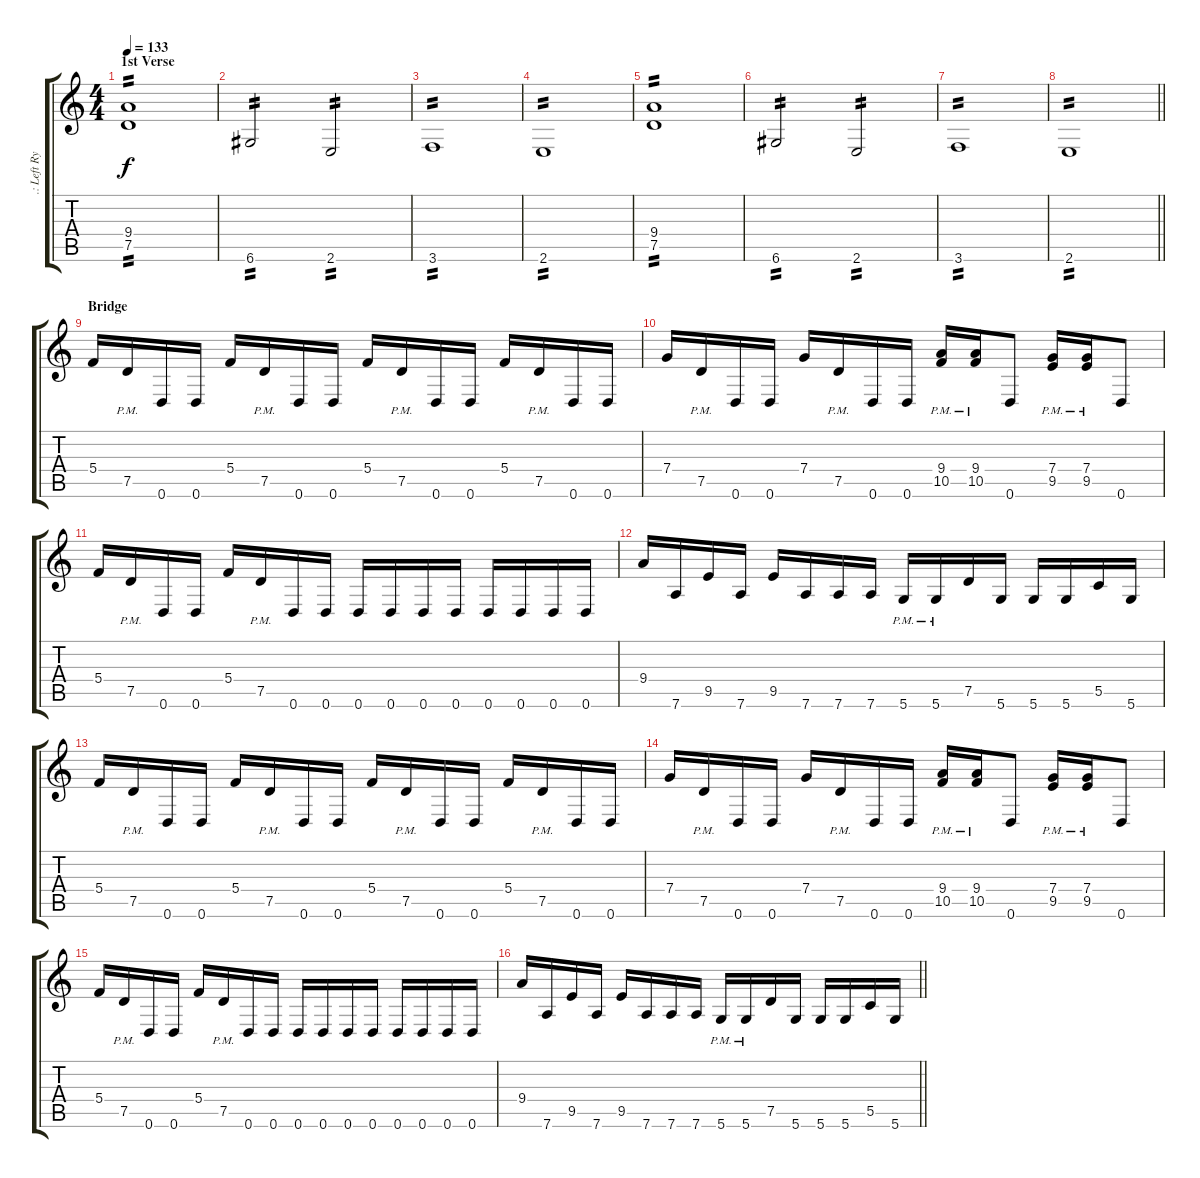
\track (".: Left Rythm Guitar :." ".: Left Ry") {instrument distortionguitar}
\staff {score tabs}
\tuning (D4 A3 F3 C3 G2 D2) {hide}
\ts (4 4)
\section ("" "1st Verse")
\tempo 133
\clef g2
\ks c
(9.4 7.5).1{tp 2 dy f} |
6.6.2{tp 2} 2.6.2{tp 2} |
3.6.1{tp 2} |
2.6.1{tp 2} |
(9.4 7.5).1{tp 2} |
6.6.2{tp 2} 2.6.2{tp 2} |
3.6.1{tp 2} |
\barLineRight lightlight
2.6.1{tp 2} |
\section ("" "Bridge")
5.4.16 7.5{pm}.16 0.6.16 0.6.16 5.4.16 7.5{pm}.16 0.6.16 0.6.16 5.4.16 7.5{pm}.16 0.6.16 0.6.16 5.4.16 7.5{pm}.16 0.6.16 0.6.16 |
7.4.16 7.5{pm}.16 0.6.16 0.6.16 7.4.16 7.5{pm}.16 0.6.16 0.6.16 (9.4 10.5{pm}).16 (9.4 10.5{pm}).16 0.6.8 (7.4 9.5{pm}).16 (7.4 9.5{pm}).16 0.6.8 |
5.4.16 7.5{pm}.16 0.6.16 0.6.16 5.4.16 7.5{pm}.16 0.6.16 0.6.16 0.6.16 0.6.16 0.6.16 0.6.16 0.6.16 0.6.16 0.6.16 0.6.16 |
9.4.16 7.6.16 9.5.16 7.6.16 9.5.16 7.6.16 7.6.16 7.6.16 5.6{pm}.16 5.6{pm}.16 7.5.16 5.6.16 5.6.16 5.6.16 5.5.16 5.6.16 |
5.4.16 7.5{pm}.16 0.6.16 0.6.16 5.4.16 7.5{pm}.16 0.6.16 0.6.16 5.4.16 7.5{pm}.16 0.6.16 0.6.16 5.4.16 7.5{pm}.16 0.6.16 0.6.16 |
7.4.16 7.5{pm}.16 0.6.16 0.6.16 7.4.16 7.5{pm}.16 0.6.16 0.6.16 (9.4 10.5{pm}).16 (9.4 10.5{pm}).16 0.6.8 (7.4 9.5{pm}).16 (7.4 9.5{pm}).16 0.6.8 |
5.4.16 7.5{pm}.16 0.6.16 0.6.16 5.4.16 7.5{pm}.16 0.6.16 0.6.16 0.6.16 0.6.16 0.6.16 0.6.16 0.6.16 0.6.16 0.6.16 0.6.16 |
\barLineRight lightlight
9.4.16 7.6.16 9.5.16 7.6.16 9.5.16 7.6.16 7.6.16 7.6.16 5.6{pm}.16 5.6{pm}.16 7.5.16 5.6.16 5.6.16 5.6.16 5.5.16 5.6.16
